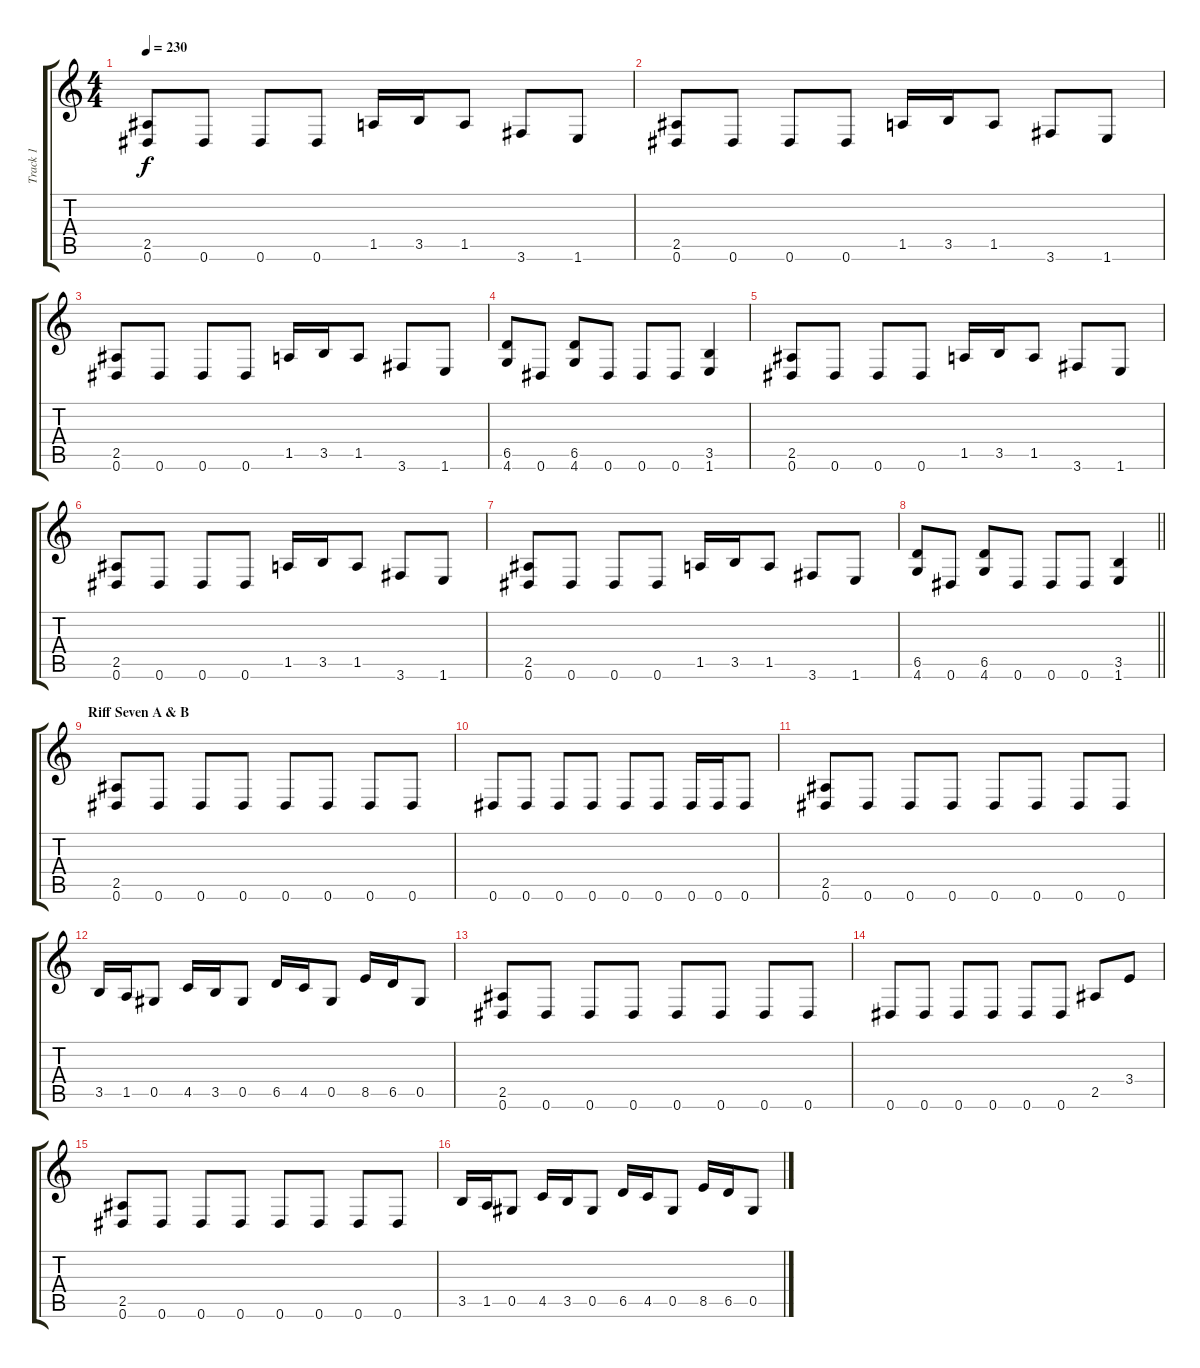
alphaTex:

\track ("Track 1" "Track 1") {instrument distortionguitar}
\staff {score tabs}
\tuning (Eb4 Bb3 Gb3 Db3 Ab2 Eb2) {hide}
\ts (4 4)
\tempo 230
\clef g2
\ks c
(2.5 0.6).8{dy f} 0.6.8 0.6.8 0.6.8 1.5.16 3.5.16 1.5.8 3.6.8 1.6.8 |
(2.5 0.6).8 0.6.8 0.6.8 0.6.8 1.5.16 3.5.16 1.5.8 3.6.8 1.6.8 |
(2.5 0.6).8 0.6.8 0.6.8 0.6.8 1.5.16 3.5.16 1.5.8 3.6.8 1.6.8 |
(6.5 4.6).8 0.6.8 (6.5 4.6).8 0.6.8 0.6.8 0.6.8 (3.5 1.6).4 |
(2.5 0.6).8 0.6.8 0.6.8 0.6.8 1.5.16 3.5.16 1.5.8 3.6.8 1.6.8 |
(2.5 0.6).8 0.6.8 0.6.8 0.6.8 1.5.16 3.5.16 1.5.8 3.6.8 1.6.8 |
(2.5 0.6).8 0.6.8 0.6.8 0.6.8 1.5.16 3.5.16 1.5.8 3.6.8 1.6.8 |
\barLineRight lightlight
(6.5 4.6).8 0.6.8 (6.5 4.6).8 0.6.8 0.6.8 0.6.8 (3.5 1.6).4 |
\section ("" "Riff Seven A & B")
(2.5 0.6).8 0.6.8 0.6.8 0.6.8 0.6.8 0.6.8 0.6.8 0.6.8 |
0.6.8 0.6.8 0.6.8 0.6.8 0.6.8 0.6.8 0.6.16 0.6.16 0.6.8 |
(2.5 0.6).8 0.6.8 0.6.8 0.6.8 0.6.8 0.6.8 0.6.8 0.6.8 |
3.5.16 1.5.16 0.5.8 4.5.16 3.5.16 0.5.8 6.5.16 4.5.16 0.5.8 8.5.16 6.5.16 0.5.8 |
(2.5 0.6).8 0.6.8 0.6.8 0.6.8 0.6.8 0.6.8 0.6.8 0.6.8 |
0.6.8 0.6.8 0.6.8 0.6.8 0.6.8 0.6.8 2.5.8 3.4.8 |
(2.5 0.6).8 0.6.8 0.6.8 0.6.8 0.6.8 0.6.8 0.6.8 0.6.8 |
3.5.16 1.5.16 0.5.8 4.5.16 3.5.16 0.5.8 6.5.16 4.5.16 0.5.8 8.5.16 6.5.16 0.5.8
